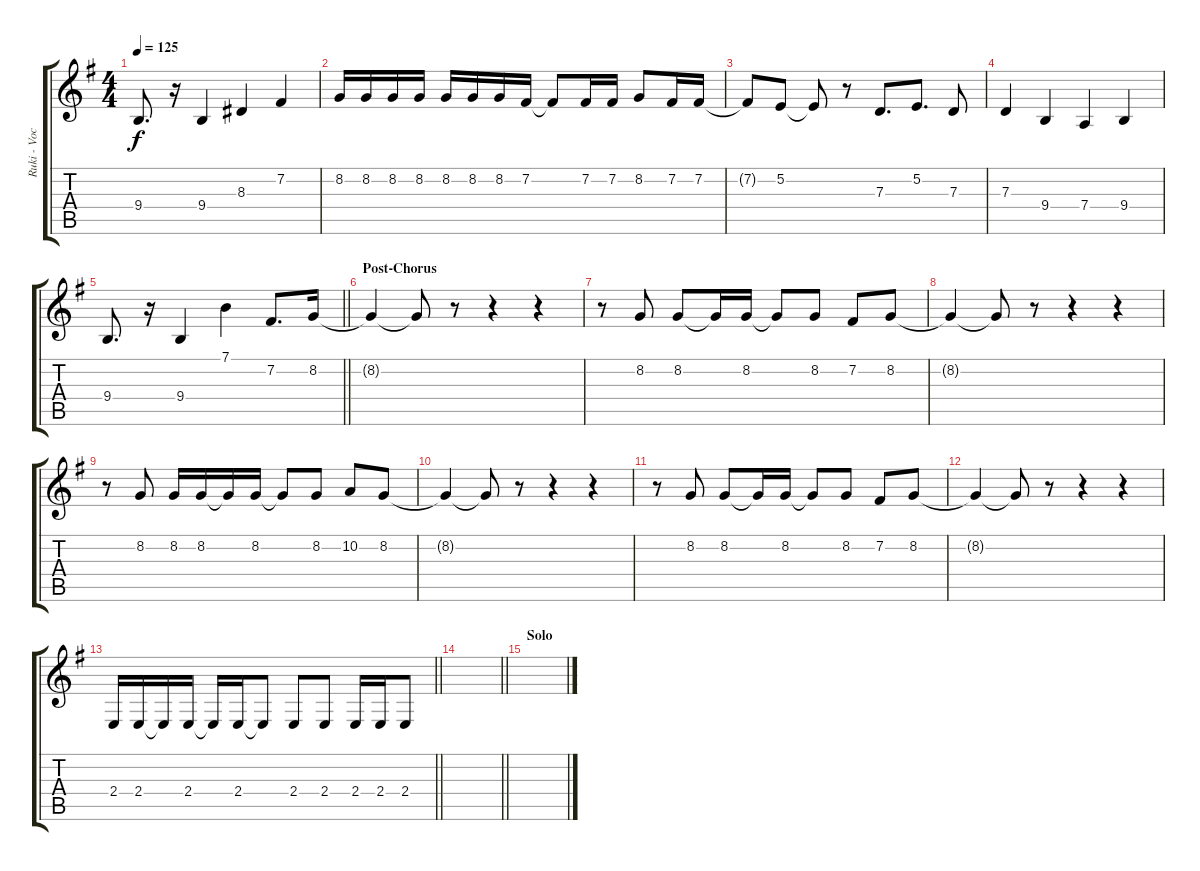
\track ("Ruki - Vocals" "Ruki - Voc") {instrument lead6voice}
\staff {score tabs}
\tuning (E4 B3 G3 D3 A2 E2) {hide}
\ts (4 4)
\tempo 125
\clef g2
\ks eminor
9.4.8{d dy f} r.16 9.4.4 8.3.4 7.2.4 |
8.2.16 8.2.16 8.2.16 8.2.16 8.2.16 8.2.16 8.2.16 7.2.16 7.2{t}.8 7.2.16 7.2.16 8.2.8 7.2.16 7.2.16 |
7.2{t}.8 5.2.8 5.2{t}.8 r.8 7.3.8{d} 5.2.8{d} 7.3.8 |
7.3.4 9.4.4 7.4.4 9.4.4 |
\barLineRight lightlight
9.4.8{d} r.16 9.4.4 7.1.4 7.2.8{d} 8.2.16 |
\section ("" "Post-Chorus")
8.2{t}.4 8.2{t}.8 r.8 r.4 r.4 |
r.8 8.2.8 8.2.8 8.2{t}.16 8.2.16 8.2{t}.8 8.2.8 7.2.8 8.2.8 |
8.2{t}.4 8.2{t}.8 r.8 r.4 r.4 |
r.8 8.2.8 8.2.16 8.2.16 8.2{t}.16 8.2.16 8.2{t}.8 8.2.8 10.2.8 8.2.8 |
8.2{t}.4 8.2{t}.8 r.8 r.4 r.4 |
r.8 8.2.8 8.2.8 8.2{t}.16 8.2.16 8.2{t}.8 8.2.8 7.2.8 8.2.8 |
8.2{t}.4 8.2{t}.8 r.8 r.4 r.4 |
\barLineRight lightlight
2.4.16 2.4.16 2.4{t}.16 2.4.16 2.4{t}.16 2.4.16 2.4{t}.8 2.4.8 2.4.8 2.4.16 2.4.16 2.4.8 |
\barLineRight lightlight
|
\section ("" "Solo")
